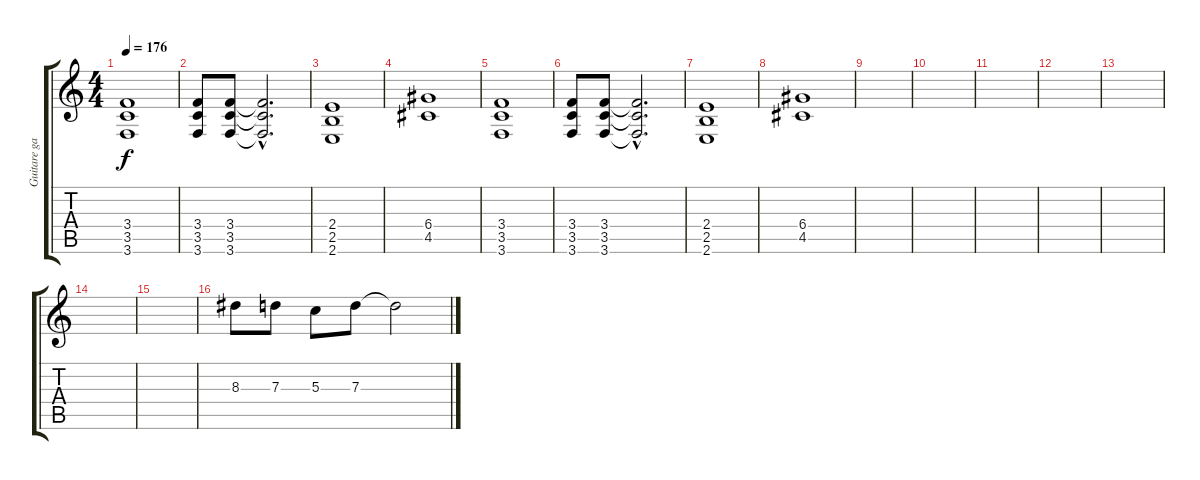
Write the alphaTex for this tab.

\track ("Guitare gauche" "Guitare ga") {instrument distortionguitar}
\staff {score tabs}
\tuning (E4 B3 G3 D3 A2 D2) {hide}
\ts (4 4)
\tempo 176
\clef g2
\ks c
(3.4 3.5 3.6).1{dy f} |
(3.4 3.5 3.6).8 (3.4 3.5 3.6).8 (3.4{hac t} 3.5{hac t} 3.6{hac t}).2{d} |
(2.4 2.5 2.6).1 |
(6.4 4.5).1 |
(3.4 3.5 3.6).1 |
(3.4 3.5 3.6).8 (3.4 3.5 3.6).8 (3.4{hac t} 3.5{hac t} 3.6{hac t}).2{d} |
(2.4 2.5 2.6).1 |
(6.4 4.5).1 |
|
|
|
|
|
|
|
8.3.8 7.3.8 5.3.8 7.3.8 7.3{t}.2
